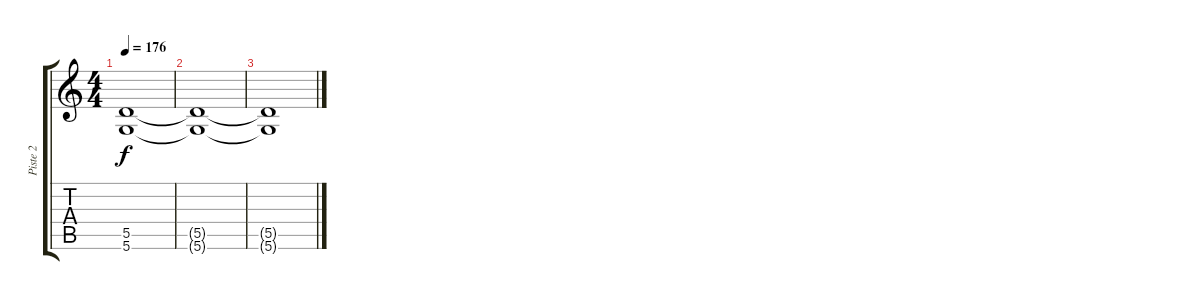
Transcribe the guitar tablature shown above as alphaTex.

\track ("Piste 2" "Piste 2") {instrument overdrivenguitar}
\staff {score tabs}
\tuning (E4 B3 G3 D3 A2 D2) {hide}
\ts (4 4)
\tempo 176
\clef g2
\ks c
(5.5{t} 5.6{t}).1{dy f} |
(5.5{t} 5.6{t}).1 |
(5.5{t} 5.6{t}).1
